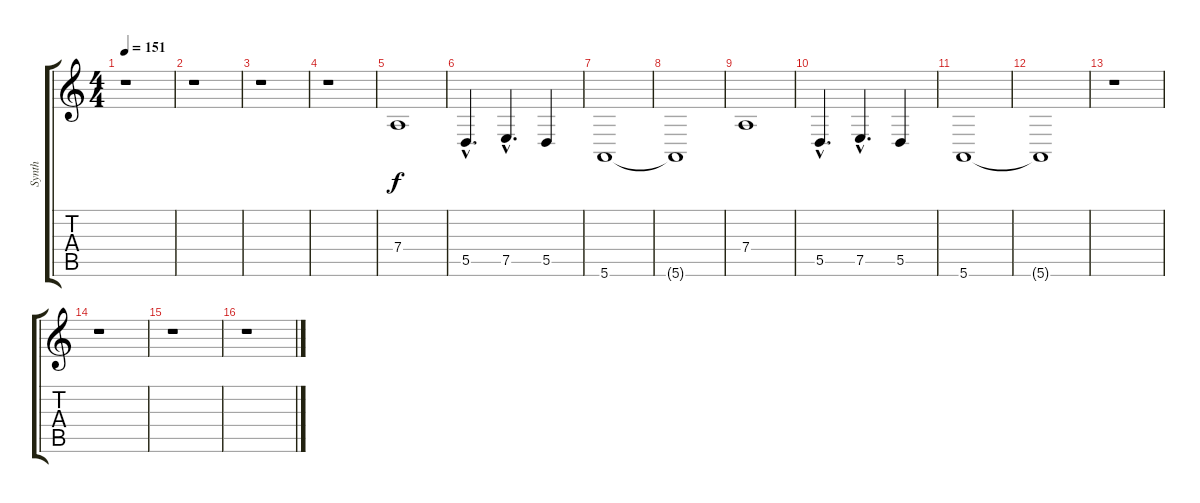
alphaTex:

\track ("Synth" "Synth") {instrument lead2sawtooth}
\staff {score tabs}
\tuning (E4 B3 G3 D3 A2 E2) {hide}
\ts (4 4)
\tempo 151
\clef g2
\ks c
r.1{dy f} |
r.1 |
r.1 |
r.1 |
7.4.1 |
5.5{hac}.4{d} 7.5{hac}.4{d} 5.5.4 |
5.6.1 |
5.6{t}.1 |
7.4.1 |
5.5{hac}.4{d} 7.5{hac}.4{d} 5.5.4 |
5.6.1 |
5.6{t}.1 |
r.1 |
r.1 |
r.1 |
r.1
